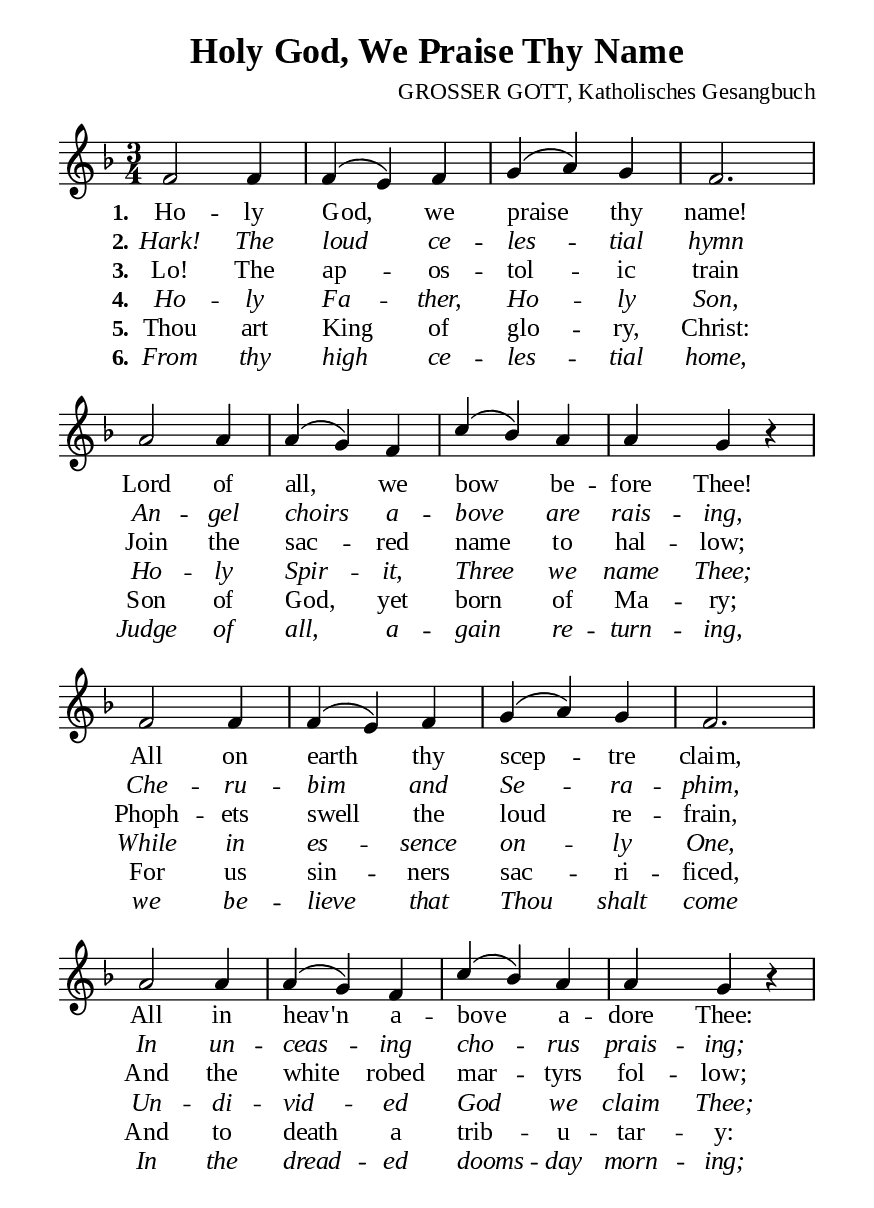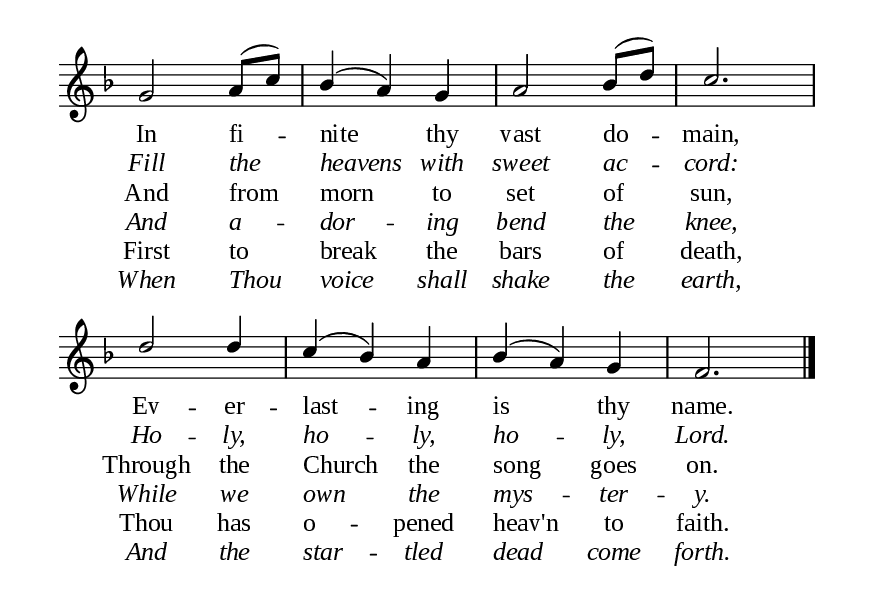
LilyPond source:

\version "2.18.2"

\header {
  title = "Holy God, We Praise Thy Name"
  composer = "GROSSER GOTT, Katholisches Gesangbuch"
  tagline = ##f
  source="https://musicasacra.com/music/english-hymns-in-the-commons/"
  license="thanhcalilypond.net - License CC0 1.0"
}

global= {
  \key f \major
  \time 3/4
  \override Score.BarNumber.break-visibility = ##(#f #f #f)
  \override Lyrics.LyricSpace.minimum-distance = #4.0
}

\paper {
  #(set-paper-size "a5")
  top-margin = 10\mm
  bottom-marign = 10\mm
  left-margin = 10\mm
  right-margin = 10\mm
  indent = #0
  #(define fonts
	 (make-pango-font-tree "Liberation Serif"
	 		       "Liberation Serif"
			       "Liberation Serif"
			       (/ 20 20)))
  print-page-number = #f
}

printItalic = \with {
  \override LyricText.font-shape = #'italic
}

% Verse music
musicVerseSoprano = \relative c' {
  %{	01	%} f2 f4 |
  %{	02	%} f (e) f |
  %{	03	%} g (a) g |
  %{	04	%} f2. |
  %{	05	%} a2 a4 |
  %{	06	%} a (g) f |
  %{	07	%} c' (bes) a |
  %{	08	%} a g r |
  %{	09	%} f2 f4 |
  %{	10	%} f (e) f |
  %{	11	%} g (a) g |
  %{	12	%} f2. |
  %{	13	%} a2 a4 |
  %{	14	%} a (g) f |
  %{	15	%} c' (bes) a |
  %{	16	%} a g r |
  
  \repeat volta 1 {
    %{	17	%} g2 a8 (c) |
    %{	18	%} bes4 (a) g |
    %{	19	%} a2 bes8 (d) |
    %{	20	%} c2. |
    %{	21	%} d2 d4 |
    %{	22	%} c (bes) a |
    %{	23	%} bes (a) g |
    %{	24	%} f2. \bar "|."
  }
}

% Verse lyrics
verseOne = \lyricmode {
  \set stanza = #"1."
  Ho -- ly God, we praise thy name!
  Lord of all, we bow be -- fore Thee!
  All on earth thy scep -- tre claim,
  All in heav'n a -- bove a -- dore Thee:
  In fi -- nite thy vast do -- main,
  Ev -- er -- last -- ing is thy name.
}

verseTwo = \lyricmode {
  \set stanza = #"2."
  Hark! The loud ce -- les -- tial hymn
  An -- gel choirs a -- bove are rais -- ing,
  Che -- ru -- bim and Se -- ra -- phim,
  In un -- ceas -- ing cho -- rus prais -- ing;
  Fill the heavens with sweet ac -- cord:
  Ho -- ly, ho -- ly, ho -- ly, Lord.
}

verseThree = \lyricmode {
  \set stanza = #"3."
  Lo! The ap -- os -- tol -- ic train
  Join the sac -- red name to hal -- low;
  Phoph -- ets swell the loud re -- frain,
  And the white robed mar -- tyrs fol -- low;
  And from morn to set of sun,
  Through the Church the song goes on.
}

verseFour = \lyricmode {
  \set stanza = #"4."
  Ho -- ly Fa -- ther, Ho -- ly Son,
  Ho -- ly Spir -- it, Three we name Thee;
  While in es -- sence on -- ly One,
  Un -- di -- vid -- ed God we claim Thee;
  And a -- dor -- ing bend the knee,
  While we own the mys -- ter -- y.
}

verseFive = \lyricmode {
  \set stanza = #"5."
  Thou art King of glo -- ry, Christ:
  Son of God, yet born of Ma -- ry;
  For us sin -- ners sac -- ri -- ficed,
  And to death a trib -- u -- tar -- y:
  First to break the bars of death,
  Thou has o -- pened heav'n to faith.
}

verseSix = \lyricmode {
  \set stanza = #"6."
  From thy high ce -- les -- tial home,
  Judge of all, a -- gain re -- turn -- ing,
  we be -- lieve that Thou shalt come
  In the dread -- ed dooms -- day morn -- ing;
  When Thou voice shall shake the earth,
  And the star -- tled dead come forth.
}

% Layout
\score {
    \new ChoirStaff <<
      \new Staff <<
        \clef "treble"
        \new Voice = "sopranos" { \global \stemUp \slurUp \musicVerseSoprano }
      >>
      \new Lyrics \lyricsto sopranos \verseOne
      \new Lyrics \printItalic \lyricsto sopranos \verseTwo
      \new Lyrics \lyricsto sopranos \verseThree
      \new Lyrics \printItalic \lyricsto sopranos \verseFour
      \new Lyrics \lyricsto sopranos \verseFive
      \new Lyrics \printItalic \lyricsto sopranos \verseSix
    >>
}
